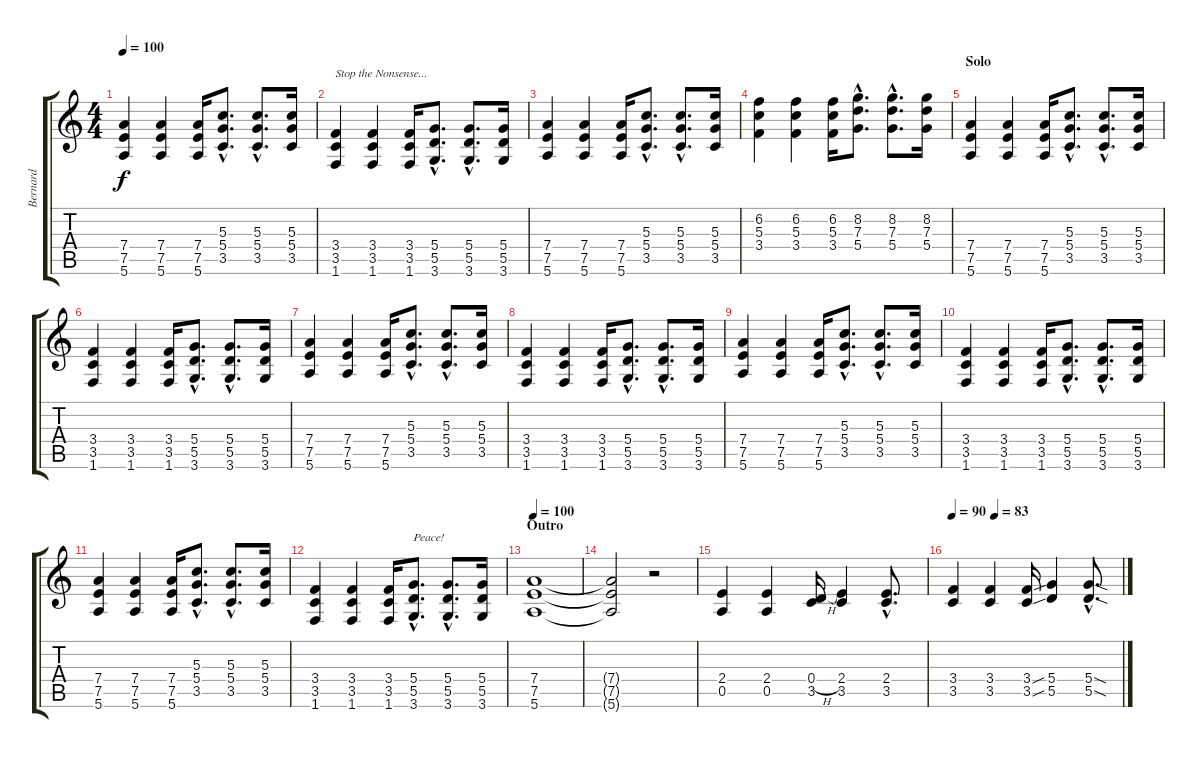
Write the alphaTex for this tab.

\track ("Bernard" "Bernard") {instrument distortionguitar}
\staff {score tabs}
\tuning (E4 B3 G3 D3 A2 E2) {hide}
\ts (4 4)
\tempo 100
\clef g2
\ks c
(7.4 7.5 5.6).4{dy f} (7.4 7.5 5.6).4 (7.4 7.5 5.6).16 (5.3{hac} 5.4{hac} 3.5{hac}).8{d} (5.3{hac} 5.4{hac} 3.5{hac}).8{d} (5.3 5.4 3.5).16 |
(3.4 3.5 1.6).4{txt "Stop the Nonsense..."} (3.4 3.5 1.6).4 (3.4 3.5 1.6).16 (5.4{hac} 5.5{hac} 3.6{hac}).8{d} (5.4{hac} 5.5{hac} 3.6{hac}).8{d} (5.4 5.5 3.6).16 |
(7.4 7.5 5.6).4 (7.4 7.5 5.6).4 (7.4 7.5 5.6).16 (5.3{hac} 5.4{hac} 3.5{hac}).8{d} (5.3{hac} 5.4{hac} 3.5{hac}).8{d} (5.3 5.4 3.5).16 |
(6.2 5.3 3.4).4 (6.2 5.3 3.4).4 (6.2 5.3 3.4).16 (8.2{hac} 7.3{hac} 5.4{hac}).8{d} (8.2{hac} 7.3{hac} 5.4{hac}).8{d} (8.2 7.3 5.4).16 |
\section ("" "Solo")
(7.4 7.5 5.6).4{volume 6 instrument distortionguitar} (7.4 7.5 5.6).4 (7.4 7.5 5.6).16 (5.3{hac} 5.4{hac} 3.5{hac}).8{d} (5.3{hac} 5.4{hac} 3.5{hac}).8{d} (5.3 5.4 3.5).16 |
(3.4 3.5 1.6).4 (3.4 3.5 1.6).4 (3.4 3.5 1.6).16 (5.4{hac} 5.5{hac} 3.6{hac}).8{d} (5.4{hac} 5.5{hac} 3.6{hac}).8{d} (5.4 5.5 3.6).16 |
(7.4 7.5 5.6).4 (7.4 7.5 5.6).4 (7.4 7.5 5.6).16 (5.3{hac} 5.4{hac} 3.5{hac}).8{d} (5.3{hac} 5.4{hac} 3.5{hac}).8{d} (5.3 5.4 3.5).16 |
(3.4 3.5 1.6).4 (3.4 3.5 1.6).4 (3.4 3.5 1.6).16 (5.4{hac} 5.5{hac} 3.6{hac}).8{d} (5.4{hac} 5.5{hac} 3.6{hac}).8{d} (5.4 5.5 3.6).16 |
(7.4 7.5 5.6).4 (7.4 7.5 5.6).4 (7.4 7.5 5.6).16 (5.3{hac} 5.4{hac} 3.5{hac}).8{d} (5.3{hac} 5.4{hac} 3.5{hac}).8{d} (5.3 5.4 3.5).16 |
(3.4 3.5 1.6).4 (3.4 3.5 1.6).4 (3.4 3.5 1.6).16 (5.4{hac} 5.5{hac} 3.6{hac}).8{d} (5.4{hac} 5.5{hac} 3.6{hac}).8{d} (5.4 5.5 3.6).16 |
(7.4 7.5 5.6).4 (7.4 7.5 5.6).4 (7.4 7.5 5.6).16 (5.3{hac} 5.4{hac} 3.5{hac}).8{d} (5.3{hac} 5.4{hac} 3.5{hac}).8{d} (5.3 5.4 3.5).16 |
(3.4 3.5 1.6).4 (3.4 3.5 1.6).4 (3.4 3.5 1.6).16 (5.4{hac} 5.5{hac} 3.6{hac}).8{d txt "Peace!"} (5.4{hac} 5.5{hac} 3.6{hac}).8{d} (5.4 5.5 3.6).16 |
\section ("" "Outro")
\tempo 100
(7.4 7.5 5.6).1{volume 5} |
(7.4{t} 7.5{t} 5.6{t}).2 r.2 |
(2.4 0.5).4 (2.4 0.5).4 (0.4{h} 3.5).16 (2.4 3.5).4 (2.4{hac} 3.5{hac}).8{d} |
\tempo 90
\tempo (83 0.25)
(3.4 3.5).4 (3.4 3.5).4 (3.4{sou} 3.5{sou}).16 (5.4 5.5).4 (5.4{sod hac} 5.5{sod hac}).8{d}
